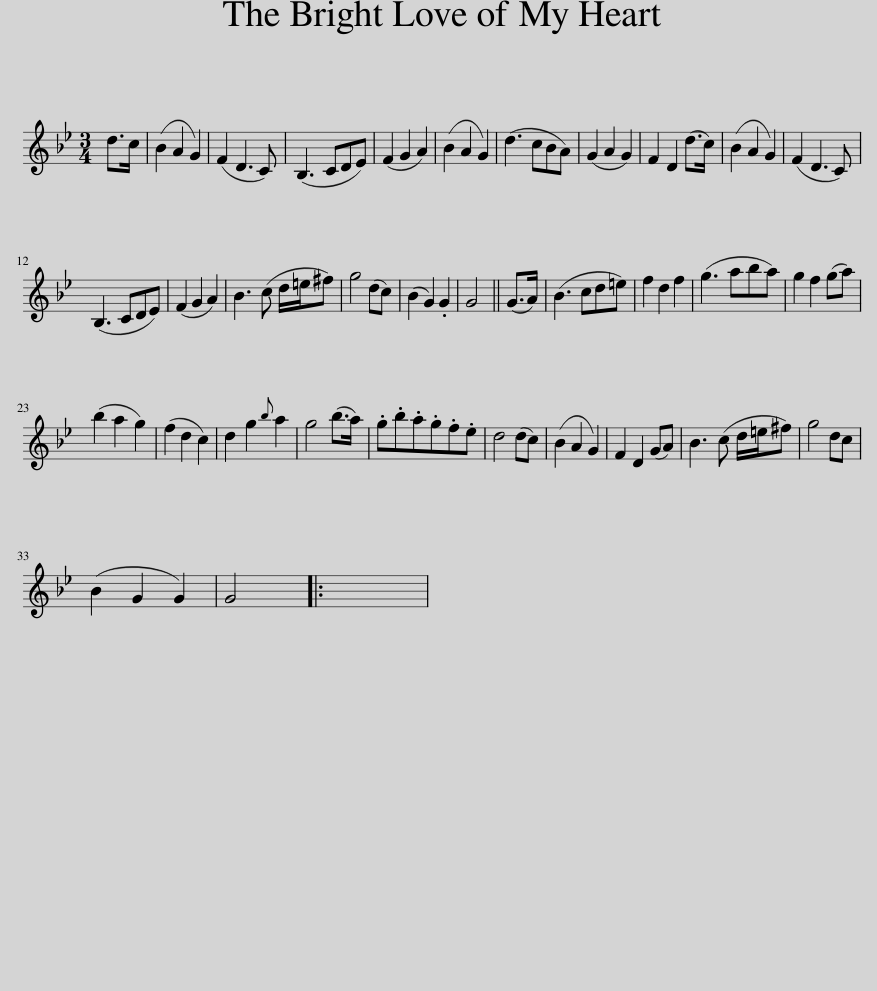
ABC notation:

X:1
L:1/8
M:3/4
I:linebreak $
K:Gmin
V:1 treble
V:1
 d>c | (B2 A2 G2) | (F2 D3 C) | (B,3 CDE) | (F2 G2 A2) | %5
 (B2 A2 G2) | (d3 cBA) | (G2 A2 G2) | F2 D2 (d>c) | (B2 A2 G2) | %10
 (F2 D3 C) |$ (B,3 CDE) | (F2 G2 A2) | B3 (c d/=e/^f) | g4 (dc) | %15
 (B2 G2) .G2 | G4 || (G>A) | (B3 cd=e) | f2 d2 f2 | %20
 (g3 aba) | g2 f2 (ga) |$ (b2 a2 g2) | (f2 d2 c2) | d2 g2{b} a2 | %25
 g4 (b>a) | .g.b.a.g.f.e | d4 (dc) | (B2 A2 G2) | F2 D2 (GA) | %30
 B3 (c d/=e/^f) | g4 dc |$ (B2 G2 G2) | G4 |: x6 | %35
